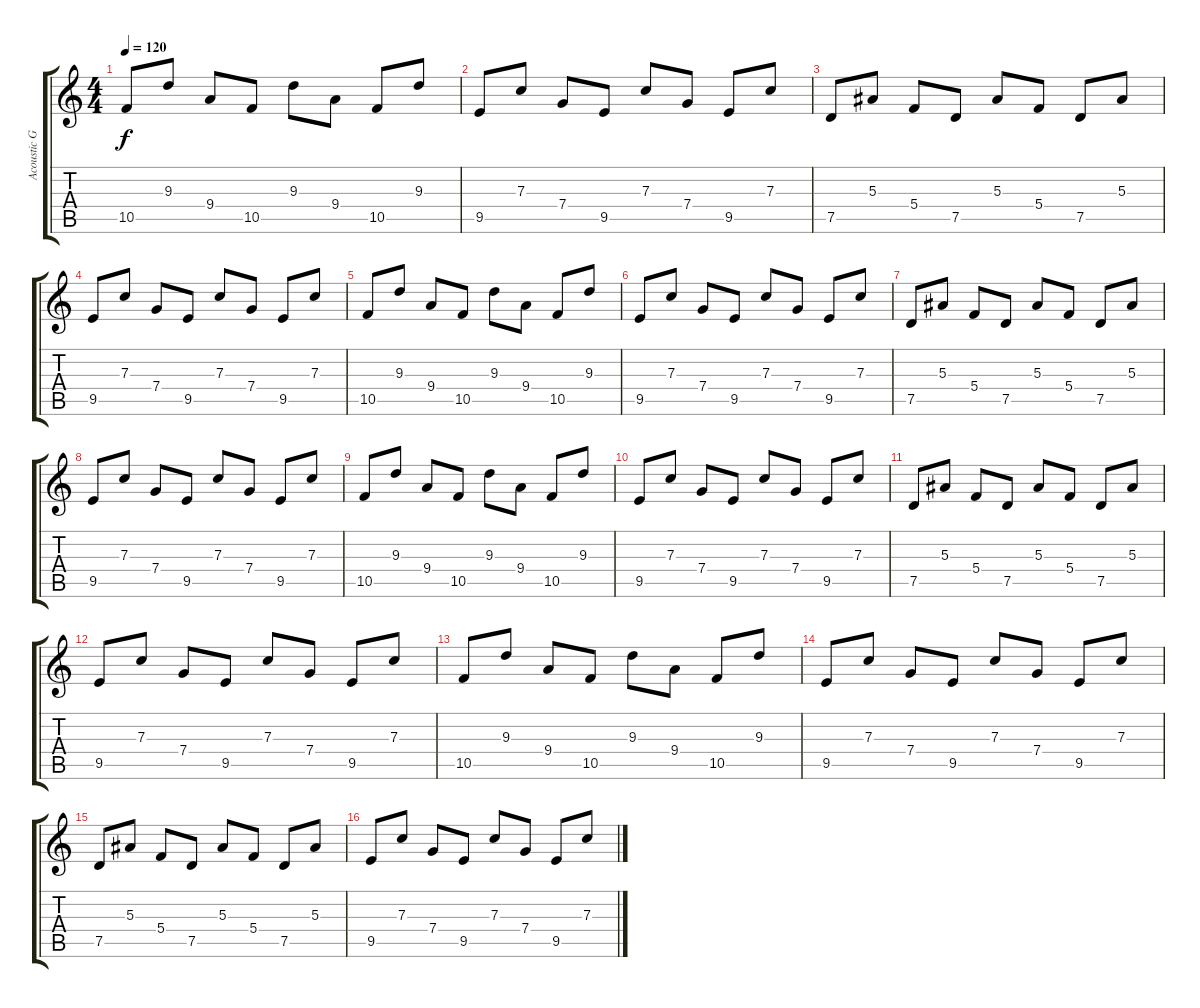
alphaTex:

\track ("Acoustic Guitar I (steel)" "Acoustic G") {instrument acousticguitarsteel}
\staff {score tabs}
\tuning (D4 A3 F3 C3 G2 D2) {hide}
\ts (4 4)
\tempo 120
\clef g2
\ks c
10.5.8{dy f} 9.3.8 9.4.8 10.5.8 9.3.8 9.4.8 10.5.8 9.3.8 |
9.5.8 7.3.8 7.4.8 9.5.8 7.3.8 7.4.8 9.5.8 7.3.8 |
7.5.8 5.3.8 5.4.8 7.5.8 5.3.8 5.4.8 7.5.8 5.3.8 |
9.5.8 7.3.8 7.4.8 9.5.8 7.3.8 7.4.8 9.5.8 7.3.8 |
10.5.8 9.3.8 9.4.8 10.5.8 9.3.8 9.4.8 10.5.8 9.3.8 |
9.5.8 7.3.8 7.4.8 9.5.8 7.3.8 7.4.8 9.5.8 7.3.8 |
7.5.8 5.3.8 5.4.8 7.5.8 5.3.8 5.4.8 7.5.8 5.3.8 |
9.5.8 7.3.8 7.4.8 9.5.8 7.3.8 7.4.8 9.5.8 7.3.8 |
10.5.8 9.3.8 9.4.8 10.5.8 9.3.8 9.4.8 10.5.8 9.3.8 |
9.5.8 7.3.8 7.4.8 9.5.8 7.3.8 7.4.8 9.5.8 7.3.8 |
7.5.8 5.3.8 5.4.8 7.5.8 5.3.8 5.4.8 7.5.8 5.3.8 |
9.5.8 7.3.8 7.4.8 9.5.8 7.3.8 7.4.8 9.5.8 7.3.8 |
10.5.8 9.3.8 9.4.8 10.5.8 9.3.8 9.4.8 10.5.8 9.3.8 |
9.5.8 7.3.8 7.4.8 9.5.8 7.3.8 7.4.8 9.5.8 7.3.8 |
7.5.8 5.3.8 5.4.8 7.5.8 5.3.8 5.4.8 7.5.8 5.3.8 |
9.5.8 7.3.8 7.4.8 9.5.8 7.3.8 7.4.8 9.5.8 7.3.8
